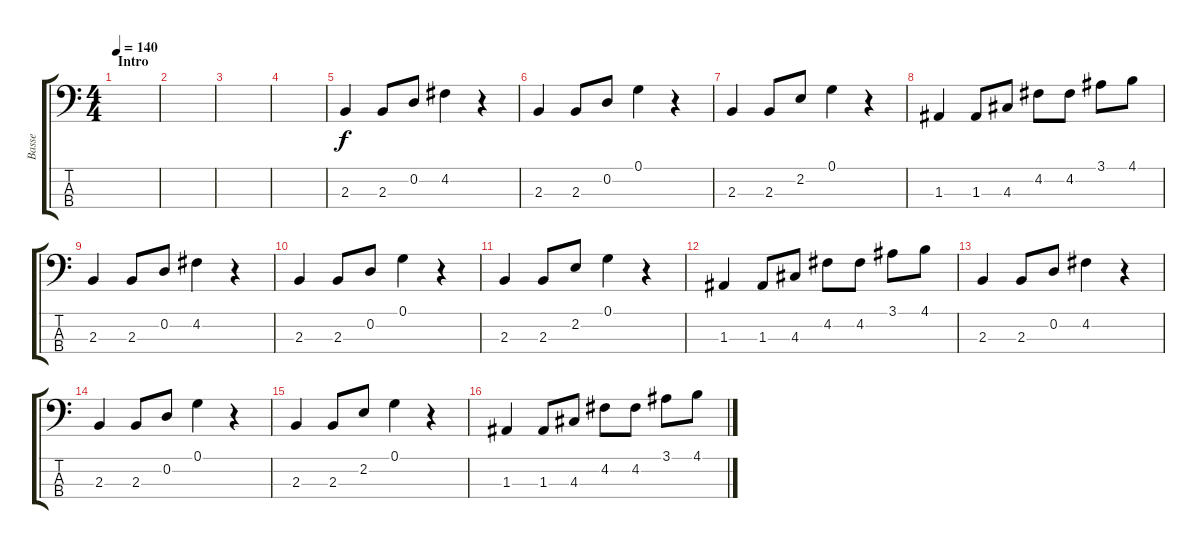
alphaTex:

\track ("Basse" "Basse") {instrument electricbassfinger}
\staff {score tabs}
\tuning (G2 D2 A1 E1) {hide}
\ts (4 4)
\section ("" "Intro")
\tempo 140
\clef f4
\ks c
|
|
|
|
2.3.4 2.3.8 0.2.8 4.2.4 r.4 |
2.3.4 2.3.8 0.2.8 0.1.4 r.4 |
2.3.4 2.3.8 2.2.8 0.1.4 r.4 |
1.3.4 1.3.8 4.3.8 4.2.8 4.2.8 3.1.8 4.1.8 |
2.3.4 2.3.8 0.2.8 4.2.4 r.4 |
2.3.4 2.3.8 0.2.8 0.1.4 r.4 |
2.3.4 2.3.8 2.2.8 0.1.4 r.4 |
1.3.4 1.3.8 4.3.8 4.2.8 4.2.8 3.1.8 4.1.8 |
2.3.4 2.3.8 0.2.8 4.2.4 r.4 |
2.3.4 2.3.8 0.2.8 0.1.4 r.4 |
2.3.4 2.3.8 2.2.8 0.1.4 r.4 |
1.3.4 1.3.8 4.3.8 4.2.8 4.2.8 3.1.8 4.1.8
